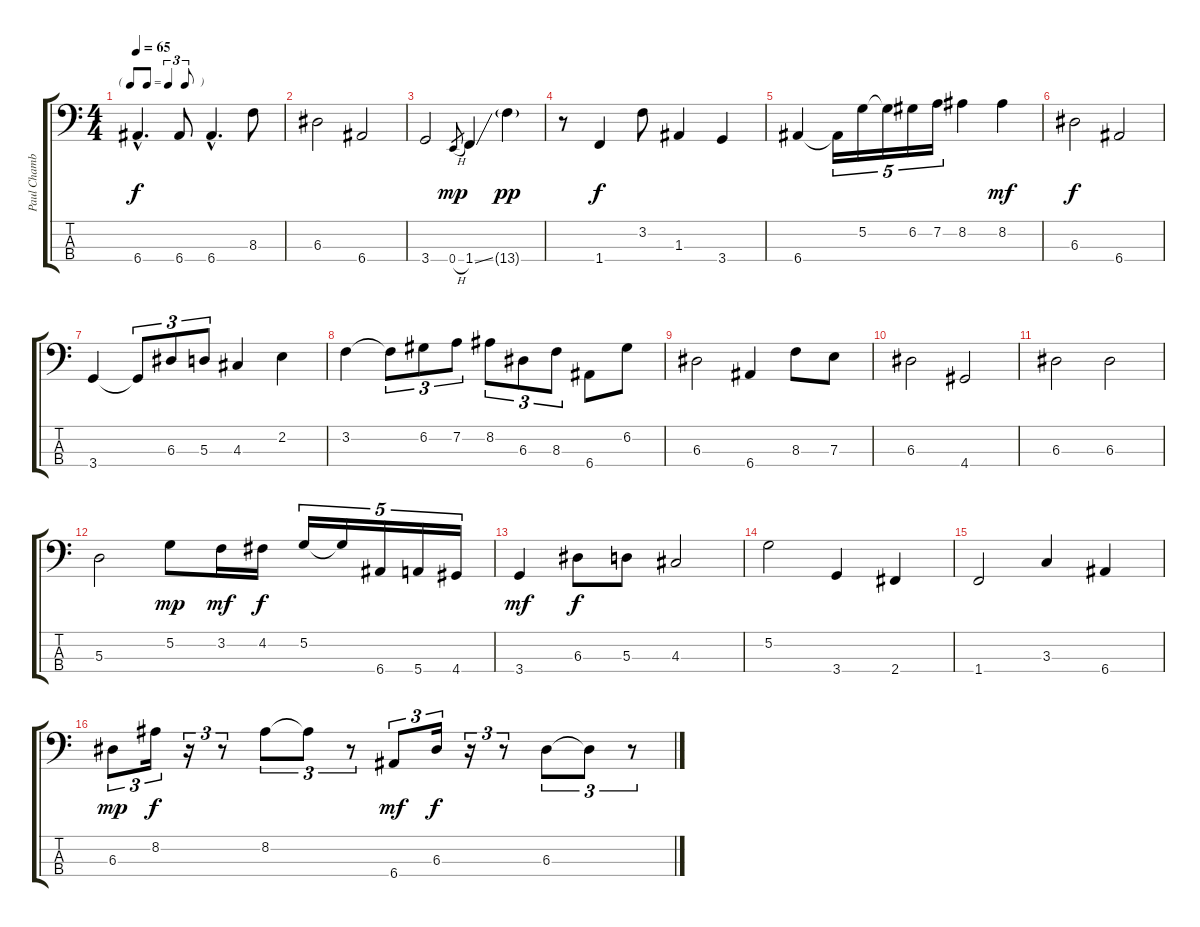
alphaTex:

\track ("Paul Chambers" "Paul Chamb") {instrument acousticbass}
\staff {score tabs}
\tuning (G2 D2 A1 E1) {hide}
\ts (4 4)
\tf triplet8th
\tempo 65
\clef f4
\ks c
6.4{hac}.4{d dy f} 6.4.8 6.4{hac}.4{d} 8.3.8 |
6.3.2 6.4.2 |
3.4.2 0.4{h}.8{gr dy mp} 1.4{ss}.4 13.4{g}.4{dy pp} |
r.8 1.4.4{dy f} 3.2.8 1.3.4 3.4.4 |
6.4.4 6.4{t}.16{tu (5 4)} 5.2.16{tu (5 4)} 5.2{t}.16{tu (5 4)} 6.2.16{tu (5 4)} 7.2.16{tu (5 4)} 8.2.4 8.2.4{dy mf} |
6.3.2{dy f} 6.4.2 |
3.4.4 3.4{t}.8{tu (3 2)} 6.3.8{tu (3 2)} 5.3.8{tu (3 2)} 4.3.4 2.2.4 |
3.2.4 3.2{t}.8{tu (3 2)} 6.2.8{tu (3 2)} 7.2.8{tu (3 2)} 8.2.8{tu (3 2)} 6.3.8{tu (3 2)} 8.3.8{tu (3 2)} 6.4.8 6.2.8 |
6.3.2 6.4.4 8.3.8 7.3.8 |
6.3.2 4.4.2 |
6.3.2 6.3.2 |
5.3.2 5.2.8{dy mp} 3.2.16{dy mf} 4.2.16{dy f} 5.2.16{tu (5 4)} 5.2{t}.16{tu (5 4)} 6.4.16{tu (5 4)} 5.4.16{tu (5 4)} 4.4.16{tu (5 4)} |
3.4.4{dy mf} 6.3.8{dy f} 5.3.8 4.3.2 |
5.2.2 3.4.4 2.4.4 |
1.4.2 3.3.4 6.4.4 |
6.3.8{tu (3 2) dy mp} 8.2.16{tu (3 2) dy f} r.16{tu (3 2)} r.8{tu (3 2)} 8.2.8{tu (3 2)} 8.2{t}.8{tu (3 2)} r.8{tu (3 2)} 6.4.8{tu (3 2) dy mf} 6.3.16{tu (3 2) dy f} r.16{tu (3 2)} r.8{tu (3 2)} 6.3.8{tu (3 2)} 6.3{t}.8{tu (3 2)} r.8{tu (3 2)}
